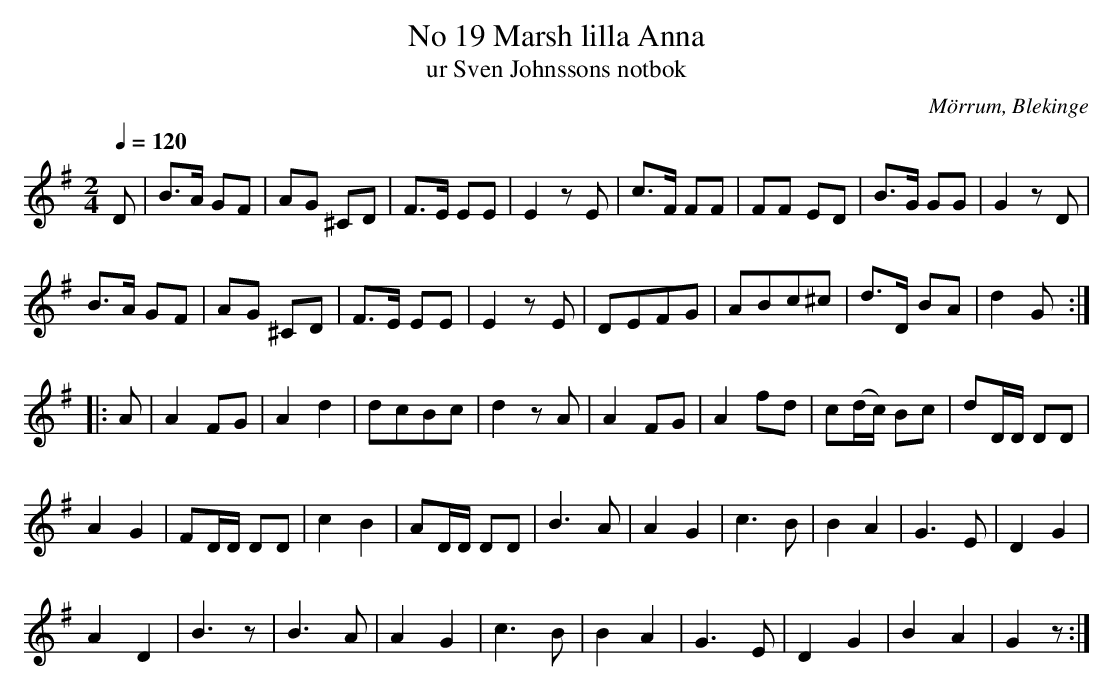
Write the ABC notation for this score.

X:1
T:No 19 Marsh lilla Anna
T:ur Sven Johnssons notbok
L:1/8
M:2/4
O:Mörrum, Blekinge
Q:1/4=120
K:G
D | B>A GF | AG ^CD | F>E EE | E2 z E | c>F FF | FF ED | B>G GG | G2 z D |
B>A GF | AG ^CD | F>E EE | E2 z E | DEFG | ABc^c | d>D BA | d2 G ::
A | A2 FG | A2 d2 | dcBc | d2 z A | A2 FG | A2 fd | c(d/c/) Bc | dD/D/ DD |
A2G2 | FD/D/ DD | c2B2 | AD/D/ DD | B3 A | A2 G2 |  c3 B | B2 A2 | G3 E | D2 G2 |
A2 D2 | B3 z | B3 A | A2 G2 | c3 B | B2 A2 | G3 E | D2 G2 | B2 A2 | G2 z :|
